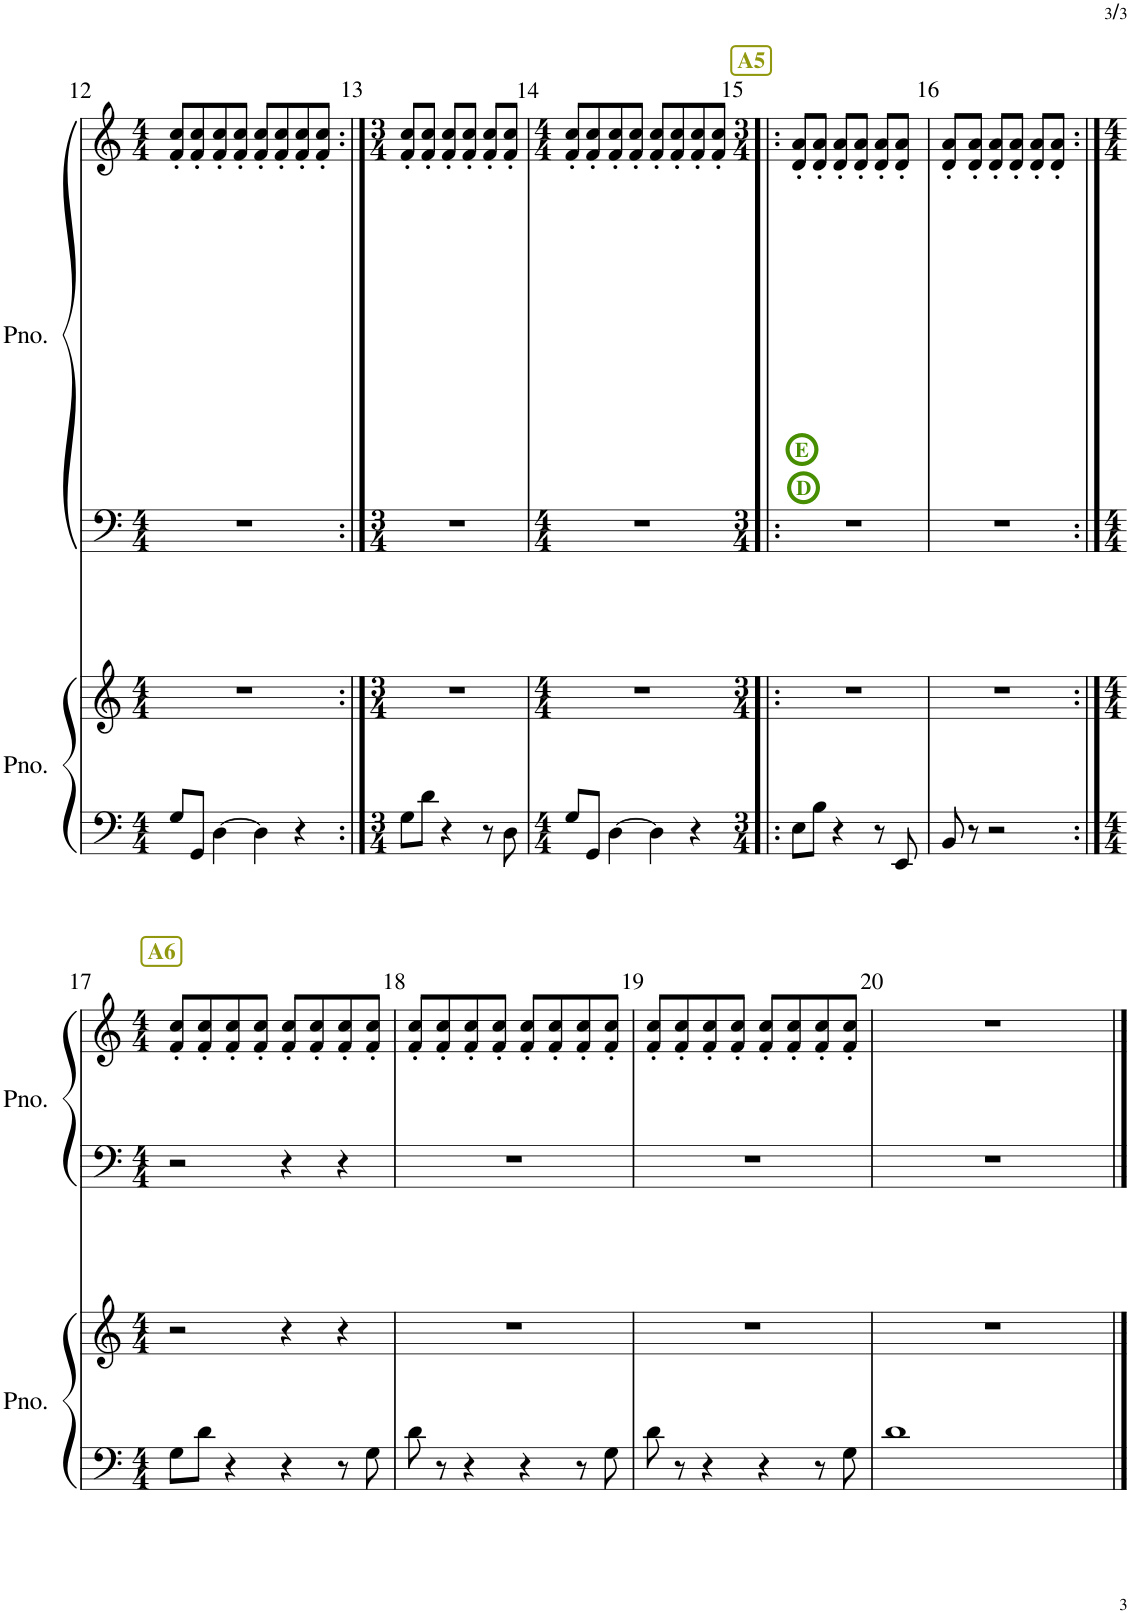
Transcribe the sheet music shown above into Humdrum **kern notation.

**kern	**kern	**kern	**kern
*part2	*part2	*part1	*part1
*staff4	*staff3	*staff2	*staff1
*I"ピアノ	*	*I"ピアノ	*
!!LO:PB:g=z
*clefF4	*clefG2	*clefF4	*clefG2
*k[]	*k[]	*k[]	*k[]
*M4/4	*M4/4	*M4/4	*M4/4
=12	=12	=12	=12
8G/L	1r	1r	8f/' 8cc/'L
8GG/J	.	.	8f/' 8cc/'
[4D\	.	.	8f/' 8cc/'
.	.	.	8f/' 8cc/'J
4D\]	.	.	8f/' 8cc/'L
.	.	.	8f/' 8cc/'
4r	.	.	8f/' 8cc/'
.	.	.	8f/' 8cc/'J
=13:|!	=13:|!	=13:|!	=13:|!
*M3/4	*M3/4	*M3/4	*M3/4
8G\L	2.r	2.r	8f/' 8cc/'L
8d\J	.	.	8f/' 8cc/'J
4r	.	.	8f/' 8cc/'L
.	.	.	8f/' 8cc/'J
8r	.	.	8f/' 8cc/'L
8D\	.	.	8f/' 8cc/'J
=14	=14	=14	=14
*M4/4	*M4/4	*M4/4	*M4/4
8G/L	1r	1r	8f/' 8cc/'L
8GG/J	.	.	8f/' 8cc/'
[4D\	.	.	8f/' 8cc/'
.	.	.	8f/' 8cc/'J
4D\]	.	.	8f/' 8cc/'L
.	.	.	8f/' 8cc/'
4r	.	.	8f/' 8cc/'
.	.	.	8f/' 8cc/'J
!!LO:REH:place=s1:a:B:cj:color=#91980E:fs=11:t=A5
=15!|:	=15!|:	=15!|:	=15!|:
*M3/4	*M3/4	*M3/4	*M3/4
!	!	!	!LO:TX:b:B:color=#478E00:t=E
!	!	!	!LO:TX:b:B:color=#478E00:t=D
8E\L	2.r	2.r	8d/' 8a/'L
8B\J	.	.	8d/' 8a/'J
4r	.	.	8d/' 8a/'L
.	.	.	8d/' 8a/'J
8r	.	.	8d/' 8a/'L
8EE/	.	.	8d/' 8a/'J
=16	=16	=16	=16
8BB/	2.r	2.r	8d/' 8a/'L
8r	.	.	8d/' 8a/'J
2r	.	.	8d/' 8a/'L
.	.	.	8d/' 8a/'J
.	.	.	8d/' 8a/'L
.	.	.	8d/' 8a/'J
!!LO:LB:g=z
!!LO:REH:place=s1:a:B:cj:color=#91980E:fs=11:t=A6
=17:|!	=17:|!	=17:|!	=17:|!
*M4/4	*M4/4	*M4/4	*M4/4
8G\L	2r	2r	8f/' 8cc/'L
8d\J	.	.	8f/' 8cc/'
4r	.	.	8f/' 8cc/'
.	.	.	8f/' 8cc/'J
4r	4r	4r	8f/' 8cc/'L
.	.	.	8f/' 8cc/'
8r	4r	4r	8f/' 8cc/'
8G\	.	.	8f/' 8cc/'J
=18	=18	=18	=18
8d\	1r	1r	8f/' 8cc/'L
8r	.	.	8f/' 8cc/'
4r	.	.	8f/' 8cc/'
.	.	.	8f/' 8cc/'J
4r	.	.	8f/' 8cc/'L
.	.	.	8f/' 8cc/'
8r	.	.	8f/' 8cc/'
8G\	.	.	8f/' 8cc/'J
=19	=19	=19	=19
8d\	1r	1r	8f/' 8cc/'L
8r	.	.	8f/' 8cc/'
4r	.	.	8f/' 8cc/'
.	.	.	8f/' 8cc/'J
4r	.	.	8f/' 8cc/'L
.	.	.	8f/' 8cc/'
8r	.	.	8f/' 8cc/'
8G\	.	.	8f/' 8cc/'J
=20	=20	=20	=20
1d	1r	1r	1r
==	==	==	==
*-	*-	*-	*-
